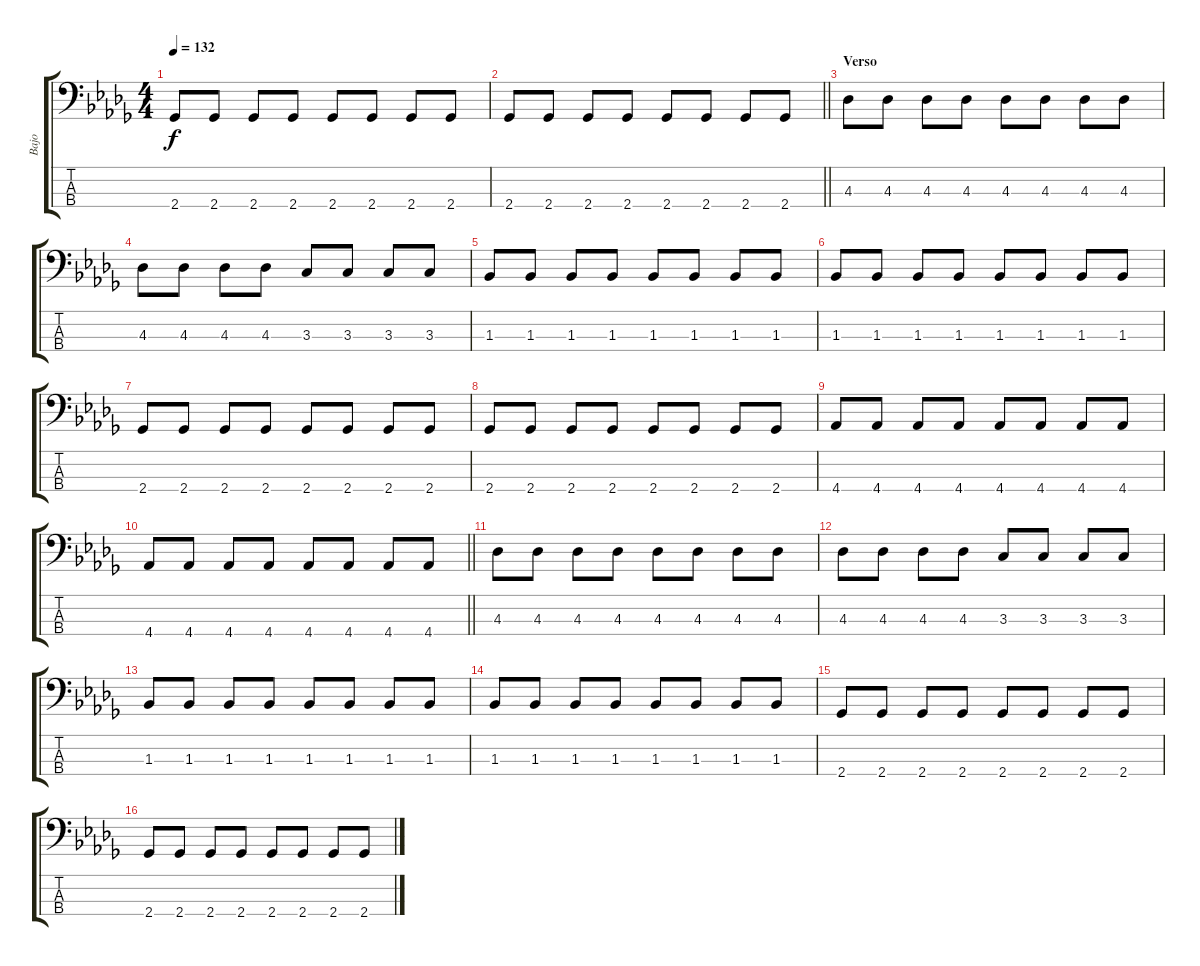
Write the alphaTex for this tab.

\track ("Bajo" "Bajo") {instrument electricbassfinger}
\staff {score tabs}
\tuning (G2 D2 A1 E1) {hide}
\ts (4 4)
\tempo 132
\clef f4
\ks db
2.4.8{dy f} 2.4.8 2.4.8 2.4.8 2.4.8 2.4.8 2.4.8 2.4.8 |
\barLineRight lightlight
2.4.8 2.4.8 2.4.8 2.4.8 2.4.8 2.4.8 2.4.8 2.4.8 |
\section ("" "Verso")
4.3.8 4.3.8 4.3.8 4.3.8 4.3.8 4.3.8 4.3.8 4.3.8 |
4.3.8 4.3.8 4.3.8 4.3.8 3.3.8 3.3.8 3.3.8 3.3.8 |
1.3.8 1.3.8 1.3.8 1.3.8 1.3.8 1.3.8 1.3.8 1.3.8 |
1.3.8 1.3.8 1.3.8 1.3.8 1.3.8 1.3.8 1.3.8 1.3.8 |
2.4.8 2.4.8 2.4.8 2.4.8 2.4.8 2.4.8 2.4.8 2.4.8 |
2.4.8 2.4.8 2.4.8 2.4.8 2.4.8 2.4.8 2.4.8 2.4.8 |
4.4.8 4.4.8 4.4.8 4.4.8 4.4.8 4.4.8 4.4.8 4.4.8 |
\barLineRight lightlight
4.4.8 4.4.8 4.4.8 4.4.8 4.4.8 4.4.8 4.4.8 4.4.8 |
4.3.8 4.3.8 4.3.8 4.3.8 4.3.8 4.3.8 4.3.8 4.3.8 |
4.3.8 4.3.8 4.3.8 4.3.8 3.3.8 3.3.8 3.3.8 3.3.8 |
1.3.8 1.3.8 1.3.8 1.3.8 1.3.8 1.3.8 1.3.8 1.3.8 |
1.3.8 1.3.8 1.3.8 1.3.8 1.3.8 1.3.8 1.3.8 1.3.8 |
2.4.8 2.4.8 2.4.8 2.4.8 2.4.8 2.4.8 2.4.8 2.4.8 |
2.4.8 2.4.8 2.4.8 2.4.8 2.4.8 2.4.8 2.4.8 2.4.8
